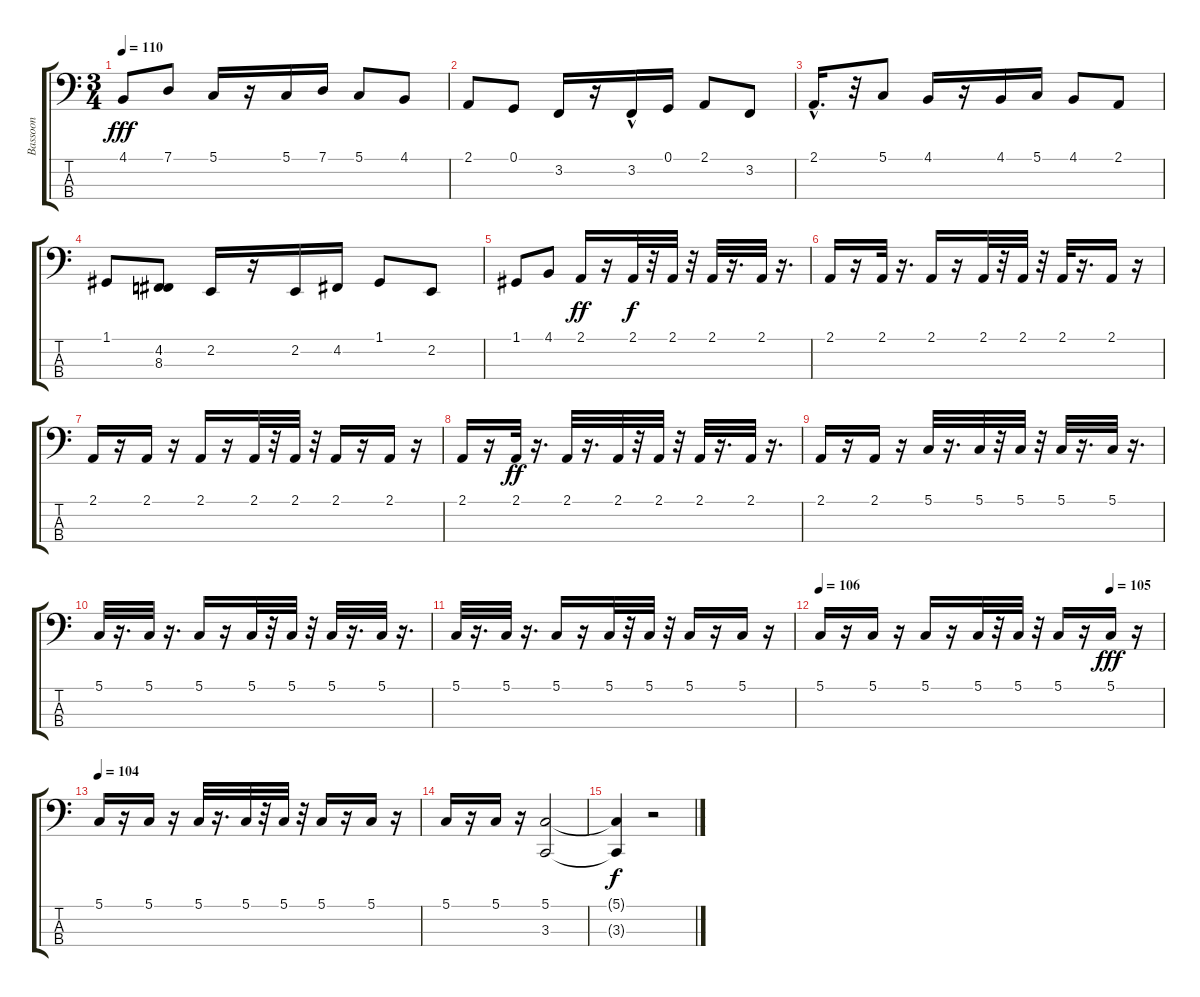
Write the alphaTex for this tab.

\track ("Bassoon" "Bassoon") {instrument bassoon}
\staff {score tabs}
\tuning (G2 D2 A1 E1) {hide}
\ts (3 4)
\tempo 110
\clef f4
\ks c
4.1.8{dy fff} 7.1.8 5.1.16 r.16 5.1.16 7.1.16 5.1.8 4.1.8 |
2.1.8 0.1.8 3.2.16 r.16 3.2{hac}.16 0.1.16 2.1.8 3.2.8 |
2.1{hac}.16{d} r.32 5.1.8 4.1.16 r.16 4.1.16 5.1.16 4.1.8 2.1.8 |
1.1.8 (4.2 8.3).8 2.2.16 r.16 2.2.16 4.2.16 1.1.8 2.2.8 |
1.1.8 4.1.8 2.1.16{dy ff} r.16 2.1.32{dy f} r.32 2.1.32 r.32 2.1.32 r.16{d} 2.1.32 r.16{d} |
2.1.16 r.16 2.1.32 r.16{d} 2.1.16 r.16 2.1.32 r.32 2.1.32 r.32 2.1.32 r.16{d} 2.1.16 r.16 |
2.1.16 r.16 2.1.16 r.16 2.1.16 r.16 2.1.32 r.32 2.1.32 r.32 2.1.16 r.16 2.1.16 r.16 |
2.1.16 r.16 2.1.32{dy ff} r.16{d} 2.1.32 r.16{d} 2.1.32 r.32 2.1.32 r.32 2.1.32 r.16{d} 2.1.32 r.16{d} |
2.1.16 r.16 2.1.16 r.16 5.1.32 r.16{d} 5.1.32 r.32 5.1.32 r.32 5.1.32 r.16{d} 5.1.32 r.16{d} |
5.1.32 r.16{d} 5.1.32 r.16{d} 5.1.16 r.16 5.1.32 r.32 5.1.32 r.32 5.1.32 r.16{d} 5.1.32 r.16{d} |
5.1.32 r.16{d} 5.1.32 r.16{d} 5.1.16 r.16 5.1.32 r.32 5.1.32 r.32 5.1.16 r.16 5.1.16 r.16 |
\tempo 106
\tempo (105 0.8472222222222222)
5.1.16 r.16 5.1.16 r.16 5.1.16 r.16 5.1.32 r.32 5.1.32 r.32 5.1.16 r.16 5.1.16{dy fff} r.16 |
\tempo 104
5.1.16 r.16 5.1.16 r.16 5.1.32 r.16{d} 5.1.32 r.32 5.1.32 r.32 5.1.16 r.16 5.1.16 r.16 |
5.1.16 r.16 5.1.16 r.16 (5.1 3.3).2{volume 8} |
(5.1{t} 3.3{t}).4{dy f} r.2
